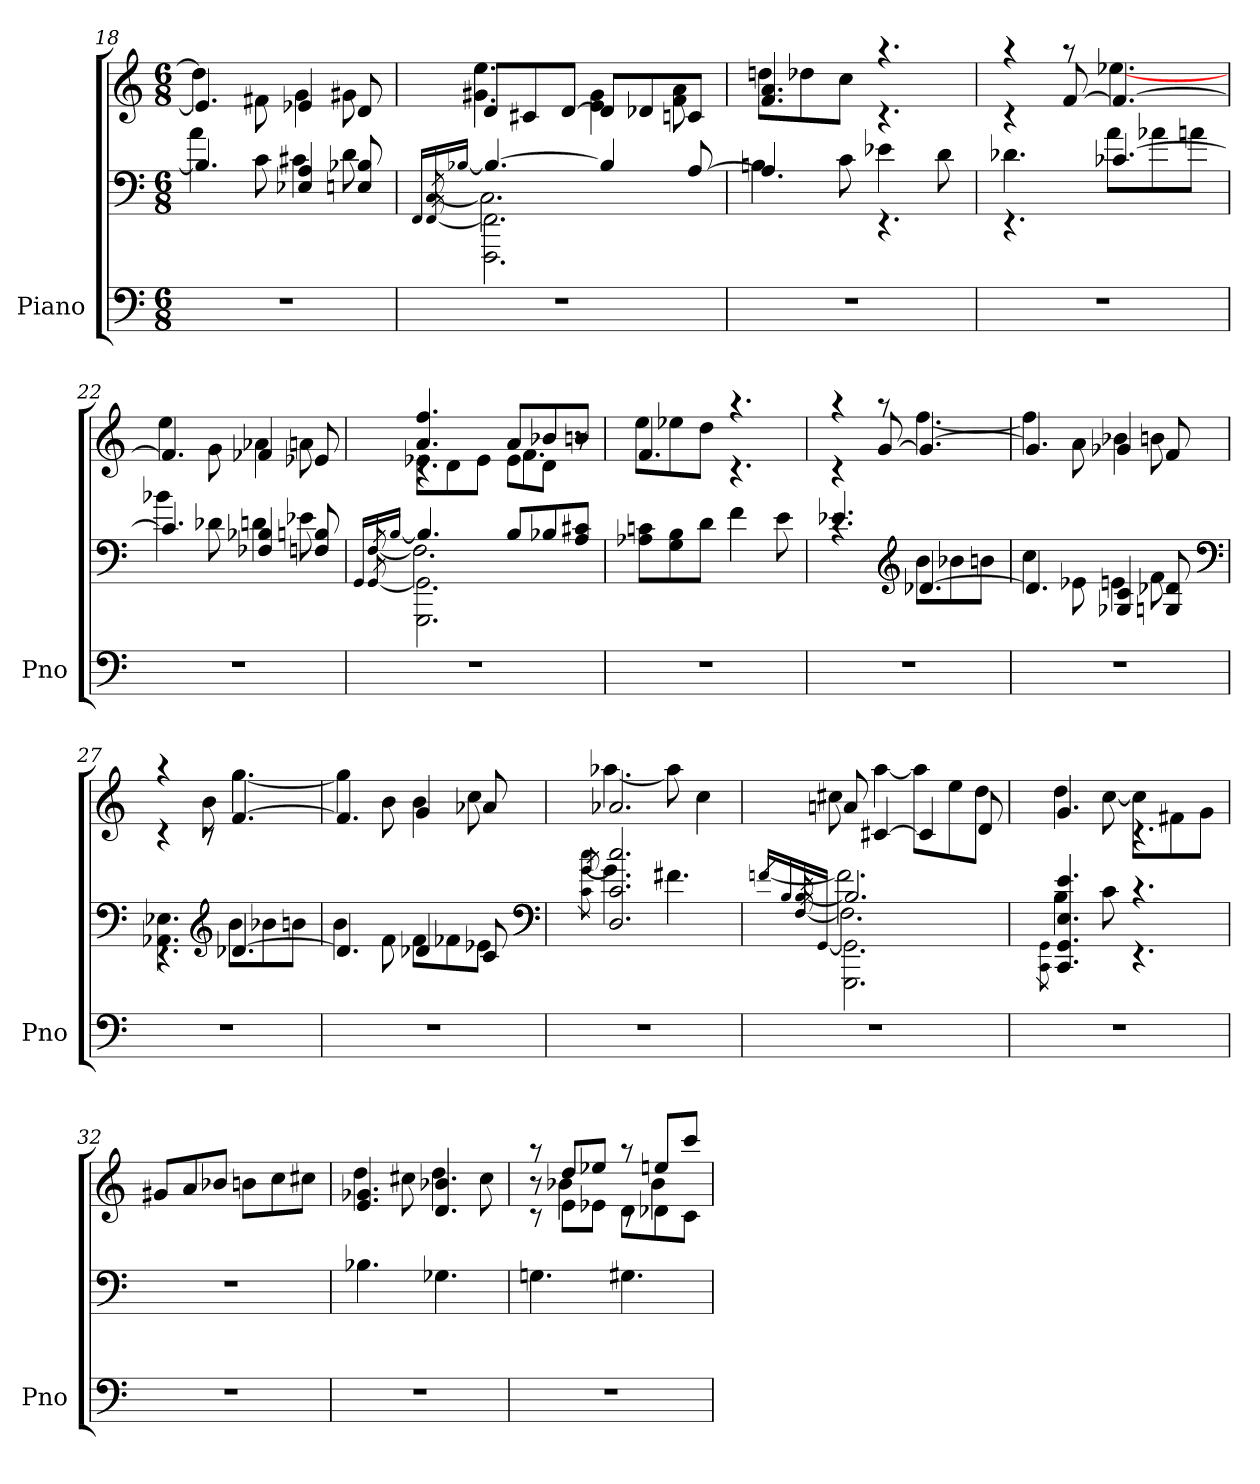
**kern	**kern	**kern
*part1	*part1	*part1
*staff3	*staff2	*staff1
*I"Piano	*	*
*I'Pno	*	*
*clefF4	*clefF4	*clefG2
*k[]	*k[]	*k[]
*C:	*C:	*C:
*M6/8	*M6/8	*M6/8
=18	=18	=18
*	*^	*^
2.r	4.B-]	4a	4.e]	4dd]
.	.	8c	.	8f#X
.	4E-X 4A	4c#X	4e-X	4g
.	8En 8B-X	8d	8d	8g#X
=19	=19	=19	=19	=19
*	*	*^	*	*
.	.	.	16qqFFLL	.	.
.	.	.	16qqC	.	.
.	[8qFF	[8qC	[16qqB-XJJ	.	.
2.r	2.FFF\ 2.FF]\	2.C\]	4.B-_	8dL	4.g#X 4.ee
.	.	.	.	8c#X	.
.	.	.	.	[8dJ	.
.	.	.	4B-]	8dL]	4e 4g#
.	.	.	.	8d-X	.
.	.	.	[8A	8cnJ	8f 8a
*	*	*v	*v	*	*
=20	=20	=20	=20	=20
2.r	4.A]	4Bn	4.f 4.a	8ddnL
.	.	.	.	8dd-X
.	.	8c	.	8ccJ
.	4.rEE	4e-X	4.rc	4.raa
.	.	8d	.	.
=21	=21	=21	=21	=21
2.r	4.rEE	4.d-X	4rc	4raa
.	.	.	[8f	8raa
.	[4.c-X	8aL	4.f_	[4.ee-X
.	.	8a-X	.	.
.	.	8anJ	.	.
=22	=22	=22	=22	=22
2.r	4.c-]	4b-X	4.f]	4ee
.	.	8d-X	.	8g
.	4F-X 4B-X	4dn	4f-X	4a-X
.	8Fn 8Bn	8e-X	8e-X	8an
*	*	*	*v	*v
=23	=23	=23	=23
*	*	*^	*
.	.	.	16qqGGLL	.
.	.	.	16qqF	.
.	[8qGG	[8qF	[16qqBJJ	.
*	*	*	*	*^
*	*	*	*	*	*^
2.r	2.GGG\ 2.GG]\	2.F]	4.B]	8e-X\L	4.rc	4.a 4.ff
.	.	.	.	8d\	.	.
.	.	.	.	8e-\J	.	.
.	.	.	8BL	8e-\L	4.f	8aL
.	.	.	8B-X	8d\J	.	8b-X
.	.	.	8A 8c#XJ	8r	.	8bnJ
*	*v	*v	*v	*	*	*
*	*	*	*v	*v
=24	=24	=24	=24
2.r	8A-X 8cnL	4.f	8eeL
.	8G 8B	.	8ee-X
.	8dJ	.	8ddJ
.	4f	4.rc	4.raa
.	8e	.	.
=25	=25	=25	=25
*	*^	*	*
2.r	4.e-X	4.rc	4rc	4raa
.	.	.	[8g	8raa
*	*clefG2	*	*	*
.	[4.d-X	8bL	4.g_	[4.ff
.	.	8b-X	.	.
.	.	8bnJ	.	.
=26	=26	=26	=26	=26
2.r	4.d-]	4cc	4.g]	4ff]
.	.	8e-X	.	8a
.	4G-X 4c	4en	4g-X	4b-X
.	8Gn 8d-X	8f	8f	8bn
*	*clefF4	*	*	*
=27	=27	=27	=27	=27
2.r	4.rEE	4.AA-X 4.E-X	4rc	4raa
.	.	.	8rc	8b
*	*clefG2	*	*	*
.	[4.d-X	8bL	[4.f	[4.gg
.	.	8b-X	.	.
.	.	8bnJ	.	.
=28	=28	=28	=28	=28
2.r	4.d-]	4b	4.f]	4gg]
.	.	8f	.	8b
.	4d-X	8fL	4g	4b
.	.	8f-X	.	.
.	8c	8e-XJ	8a-X	8cc
*	*clefF4	*	*	*
=29	=29	=29	=29	=29
.	8qc 8qcc	[8qg	.	.
2.r	2.D 2.c] 2.cc]	4.g]	2.a-X	[4.aa-X
.	.	4.f#X	.	8aa-]
.	.	.	.	4cc
*	*v	*v	*	*
=30	=30	=30	=30
.	16qqfLL	.	.
.	16qqB	.	.
.	16qqF	.	.
*	*^	*	*
*	*	*^	*	*
*	*	*	*^	*	*
.	[16qqGGJJ	[8qF	[8qB	[4qfn	.	.
2.r	2.GGG\ 2.GG]\	2.F\]	2.B]	2.f]	8an	8cc#X
.	.	.	.	.	[4c#X	[4aa
.	.	.	.	.	4c#]	8aaL]
.	.	.	.	.	.	8ee
.	.	.	.	.	8d	8ddJ
*	*v	*v	*v	*v	*	*
=31	=31	=31	=31
.	8qCC\ 8qGG\	.	.
*	*^	*	*
2.r	4.CC] 4.GG] 4.E 4.e	4B	4.g	4dd
.	.	8c	.	[8cc
.	4.rEE	4.rc	4.rc	8ccL]
.	.	.	.	8f#X
.	.	.	.	8gJ
*	*v	*v	*	*
*	*	*v	*v
=32	=32	=32
2.r	2.r	8g#XL
.	.	8a
.	.	8b-XJ
.	.	8bnL
.	.	8cc
.	.	8cc#XJ
=33	=33	=33
*	*	*^
2.r	4.B-X	4.e 4.g-X	4dd
.	.	.	8cc#X
.	4.G-X	4.d 4.b-X	4dd
.	.	.	8cc#
=34	=34	=34	=34
*	*	*	*^
2.r	4.Gn	8r	8rc	8raa
.	.	8e\L	4b-X	8ddL
.	.	8e-X\J	.	8ee-XJ
.	4.G#X	8d\L	8rc	8raa
.	.	8d-X\	4b-	8eenL
.	.	8c\J	.	8cccJ
*	*	*v	*v	*v
=	=	=
*-	*-	*-
